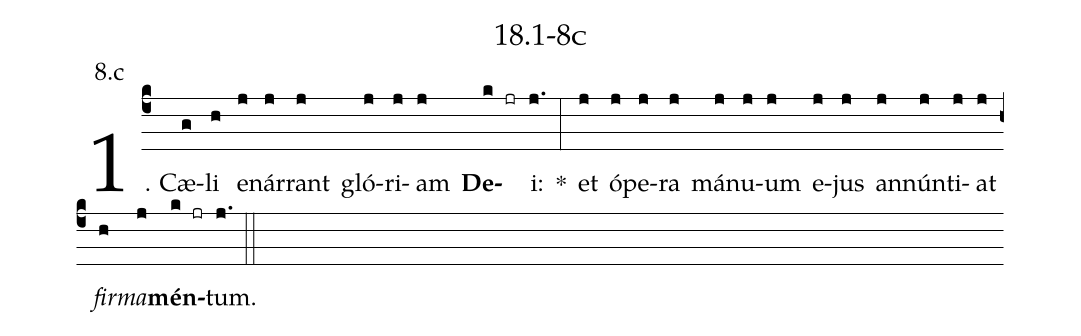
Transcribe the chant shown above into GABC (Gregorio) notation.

name: 18.1-8c;
annotation: 8.c;
%%
(c4)1. Cæ(g)li(h) e(j)nár(j)rant(j) gló(j)ri(j)am(j) <b>De</b>(k jr)i:(j.) *(:) et(j) ó(j)pe(j)ra(j) má(j)nu(j)um(j) e(j)jus(j) an(j)nún(j)ti(j)at(j) <i>fir</i>(h)<i>ma</i>(j)<b>mén</b>(k jr)tum.(j.) (::)


%E(j) u(j) o(h) u(j) a(k) e.(j.) (::)
